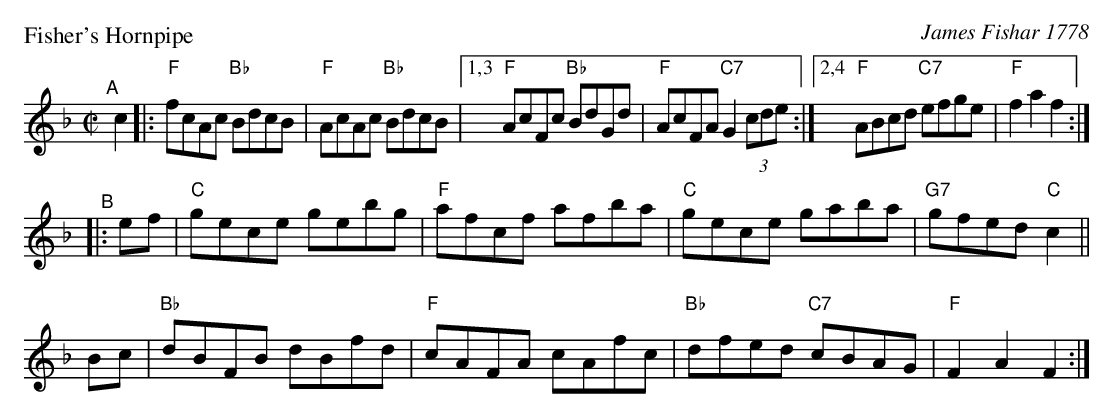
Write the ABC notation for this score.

X:1
P: Fisher's Hornpipe
O: James Fishar 1778
M: C|
L: 1/8
K: F
"^A"[|] c2 \
|: "F"fcAc "Bb"BdcB | "F"AcAc "Bb"BdcB |[1,3 "F"AcFc "Bb"BdGd | "F"AcFA "C7"G2(3cde \
                                      :|[2,4 "F"ABcd "C7"efge | "F"f2a2 f2 :|
"^B"|:\
ef |  "C"gece gebg | "F"afcf afba | "C"gece     gaba |"G7"gfed "C"c2 ||
Bc | "Bb"dBFB dBfd | "F"cAFA cAfc |"Bb"dfed "C7"cBAG | "F"F2A2    F2 :|
